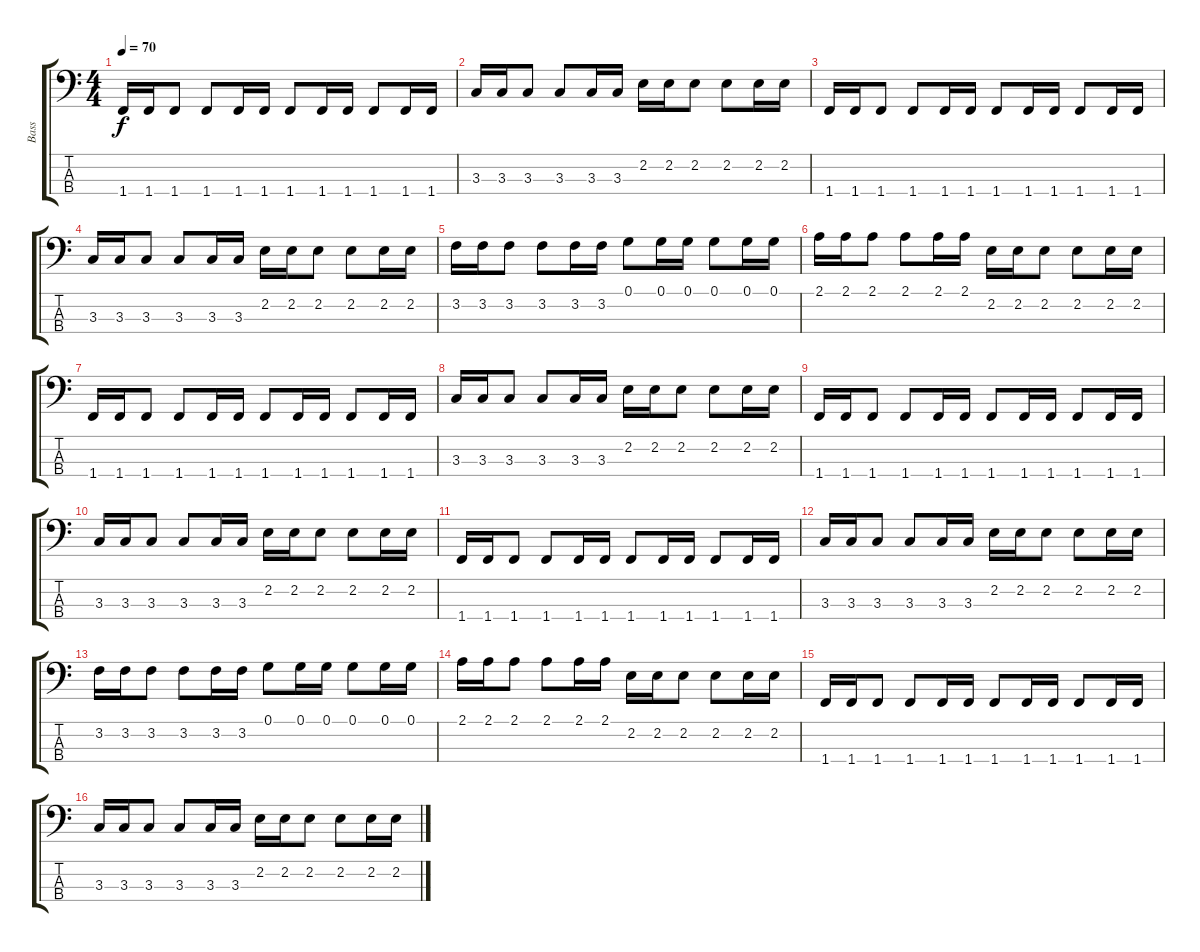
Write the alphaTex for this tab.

\track ("Bass" "Bass") {instrument electricbassfinger}
\staff {score tabs}
\tuning (G2 D2 A1 E1) {hide}
\ts (4 4)
\tempo 70
\clef f4
\ks c
1.4.16{dy f volume 13} 1.4.16 1.4.8 1.4.8 1.4.16 1.4.16 1.4.8 1.4.16 1.4.16 1.4.8 1.4.16 1.4.16 |
3.3.16 3.3.16 3.3.8 3.3.8 3.3.16 3.3.16 2.2.16 2.2.16 2.2.8 2.2.8 2.2.16 2.2.16 |
1.4.16{volume 13} 1.4.16 1.4.8 1.4.8 1.4.16 1.4.16 1.4.8 1.4.16 1.4.16 1.4.8 1.4.16 1.4.16 |
3.3.16 3.3.16 3.3.8 3.3.8 3.3.16 3.3.16 2.2.16 2.2.16 2.2.8 2.2.8 2.2.16 2.2.16 |
3.2.16{volume 13} 3.2.16 3.2.8 3.2.8 3.2.16 3.2.16 0.1.8 0.1.16 0.1.16 0.1.8 0.1.16 0.1.16 |
2.1.16 2.1.16 2.1.8 2.1.8 2.1.16 2.1.16 2.2.16 2.2.16 2.2.8 2.2.8 2.2.16 2.2.16 |
1.4.16{volume 13} 1.4.16 1.4.8 1.4.8 1.4.16 1.4.16 1.4.8 1.4.16 1.4.16 1.4.8 1.4.16 1.4.16 |
3.3.16 3.3.16 3.3.8 3.3.8 3.3.16 3.3.16 2.2.16 2.2.16 2.2.8 2.2.8 2.2.16 2.2.16 |
1.4.16{volume 13} 1.4.16 1.4.8 1.4.8 1.4.16 1.4.16 1.4.8 1.4.16 1.4.16 1.4.8 1.4.16 1.4.16 |
3.3.16 3.3.16 3.3.8 3.3.8 3.3.16 3.3.16 2.2.16 2.2.16 2.2.8 2.2.8 2.2.16 2.2.16 |
1.4.16{volume 13} 1.4.16 1.4.8 1.4.8 1.4.16 1.4.16 1.4.8 1.4.16 1.4.16 1.4.8 1.4.16 1.4.16 |
3.3.16 3.3.16 3.3.8 3.3.8 3.3.16 3.3.16 2.2.16 2.2.16 2.2.8 2.2.8 2.2.16 2.2.16 |
3.2.16{volume 13} 3.2.16 3.2.8 3.2.8 3.2.16 3.2.16 0.1.8 0.1.16 0.1.16 0.1.8 0.1.16 0.1.16 |
2.1.16 2.1.16 2.1.8 2.1.8 2.1.16 2.1.16 2.2.16 2.2.16 2.2.8 2.2.8 2.2.16 2.2.16 |
1.4.16{volume 13} 1.4.16 1.4.8 1.4.8 1.4.16 1.4.16 1.4.8 1.4.16 1.4.16 1.4.8 1.4.16 1.4.16 |
3.3.16 3.3.16 3.3.8 3.3.8 3.3.16 3.3.16 2.2.16 2.2.16 2.2.8 2.2.8 2.2.16 2.2.16
